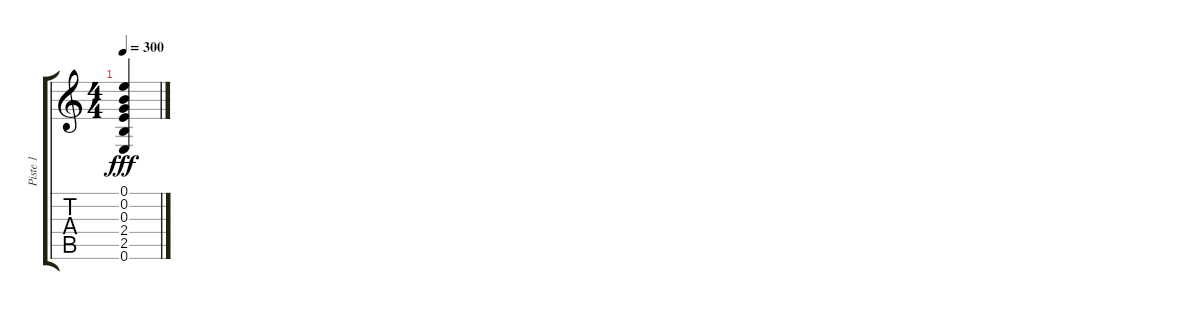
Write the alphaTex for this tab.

\track ("Piste 1" "Piste 1") {instrument acousticguitarnylon}
\staff {score tabs}
\tuning (E4 B3 G3 D3 A2 E2) {hide}
\ts (4 4)
\tempo 300
\clef g2
\ks c
(0.1 0.2 0.3 2.4 2.5 0.6).4{dy fff}
